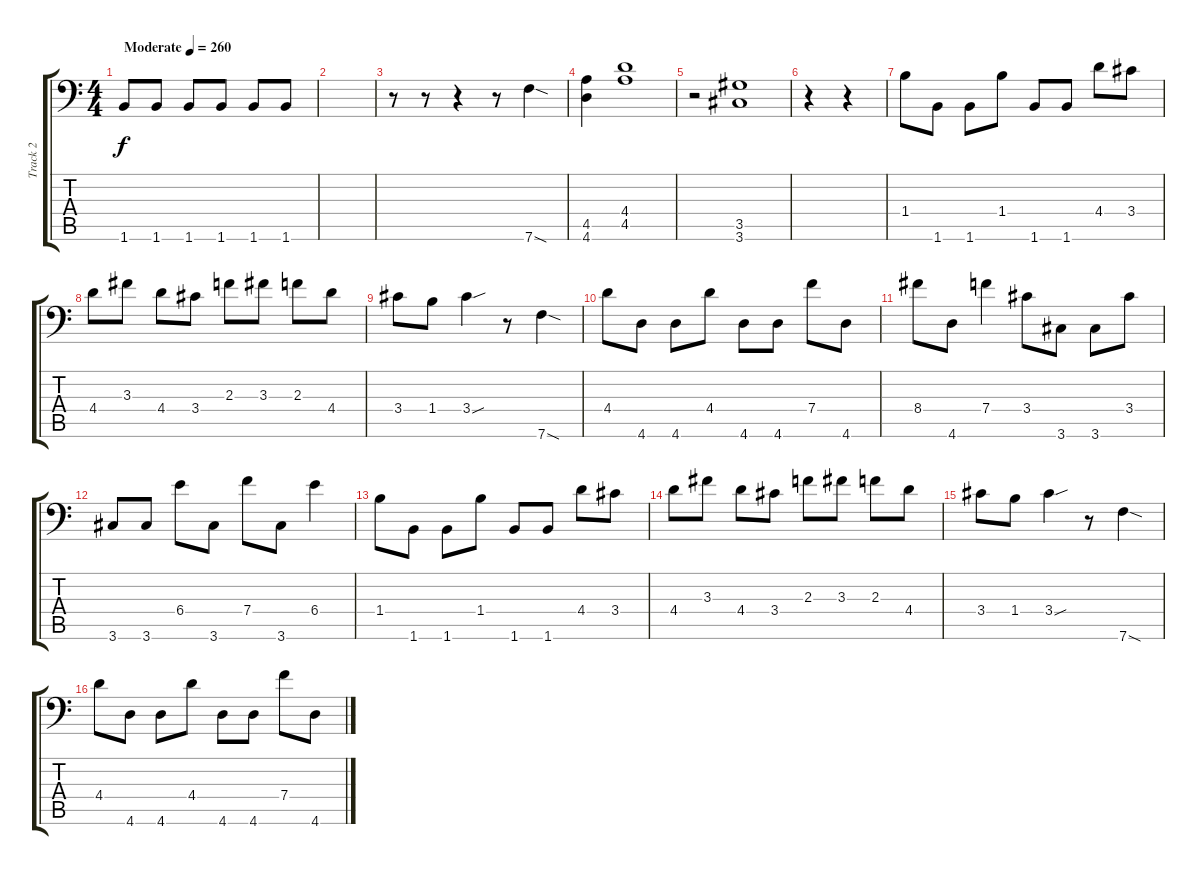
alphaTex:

\track ("Track 2" "Track 2") {instrument overdrivenguitar}
\staff {score tabs}
\tuning (C4 G3 Eb3 Bb2 F2 Bb1) {hide}
\ts (4 4)
\tempo (260 "Moderate")
\clef f4
\ks c
1.6.8{dy f instrument overdrivenguitar} 1.6.8 1.6.8 1.6.8 1.6.8 1.6.8 |
|
r.8 r.8 r.4 r.8 7.6{sod}.4 |
(4.5 4.6).4 (4.4 4.5).1 |
r.2 (3.5 3.6).1 |
r.4 r.4 |
1.4.8 1.6.8 1.6.8 1.4.8 1.6.8 1.6.8 4.4.8 3.4.8 |
4.4.8 3.3.8 4.4.8 3.4.8 2.3.8 3.3.8 2.3.8 4.4.8 |
3.4.8 1.4.8 3.4{sou}.4 r.8 7.6{sod}.4 |
4.4.8 4.6.8 4.6.8 4.4.8 4.6.8 4.6.8 7.4.8 4.6.8 |
8.4.8 4.6.8 7.4.4 3.4.8 3.6.8 3.6.8 3.4.8 |
3.6.8 3.6.8 6.4.8 3.6.8 7.4.8 3.6.8 6.4.4 |
1.4.8 1.6.8 1.6.8 1.4.8 1.6.8 1.6.8 4.4.8 3.4.8 |
4.4.8 3.3.8 4.4.8 3.4.8 2.3.8 3.3.8 2.3.8 4.4.8 |
3.4.8 1.4.8 3.4{sou}.4 r.8 7.6{sod}.4 |
4.4.8 4.6.8 4.6.8 4.4.8 4.6.8 4.6.8 7.4.8 4.6.8
